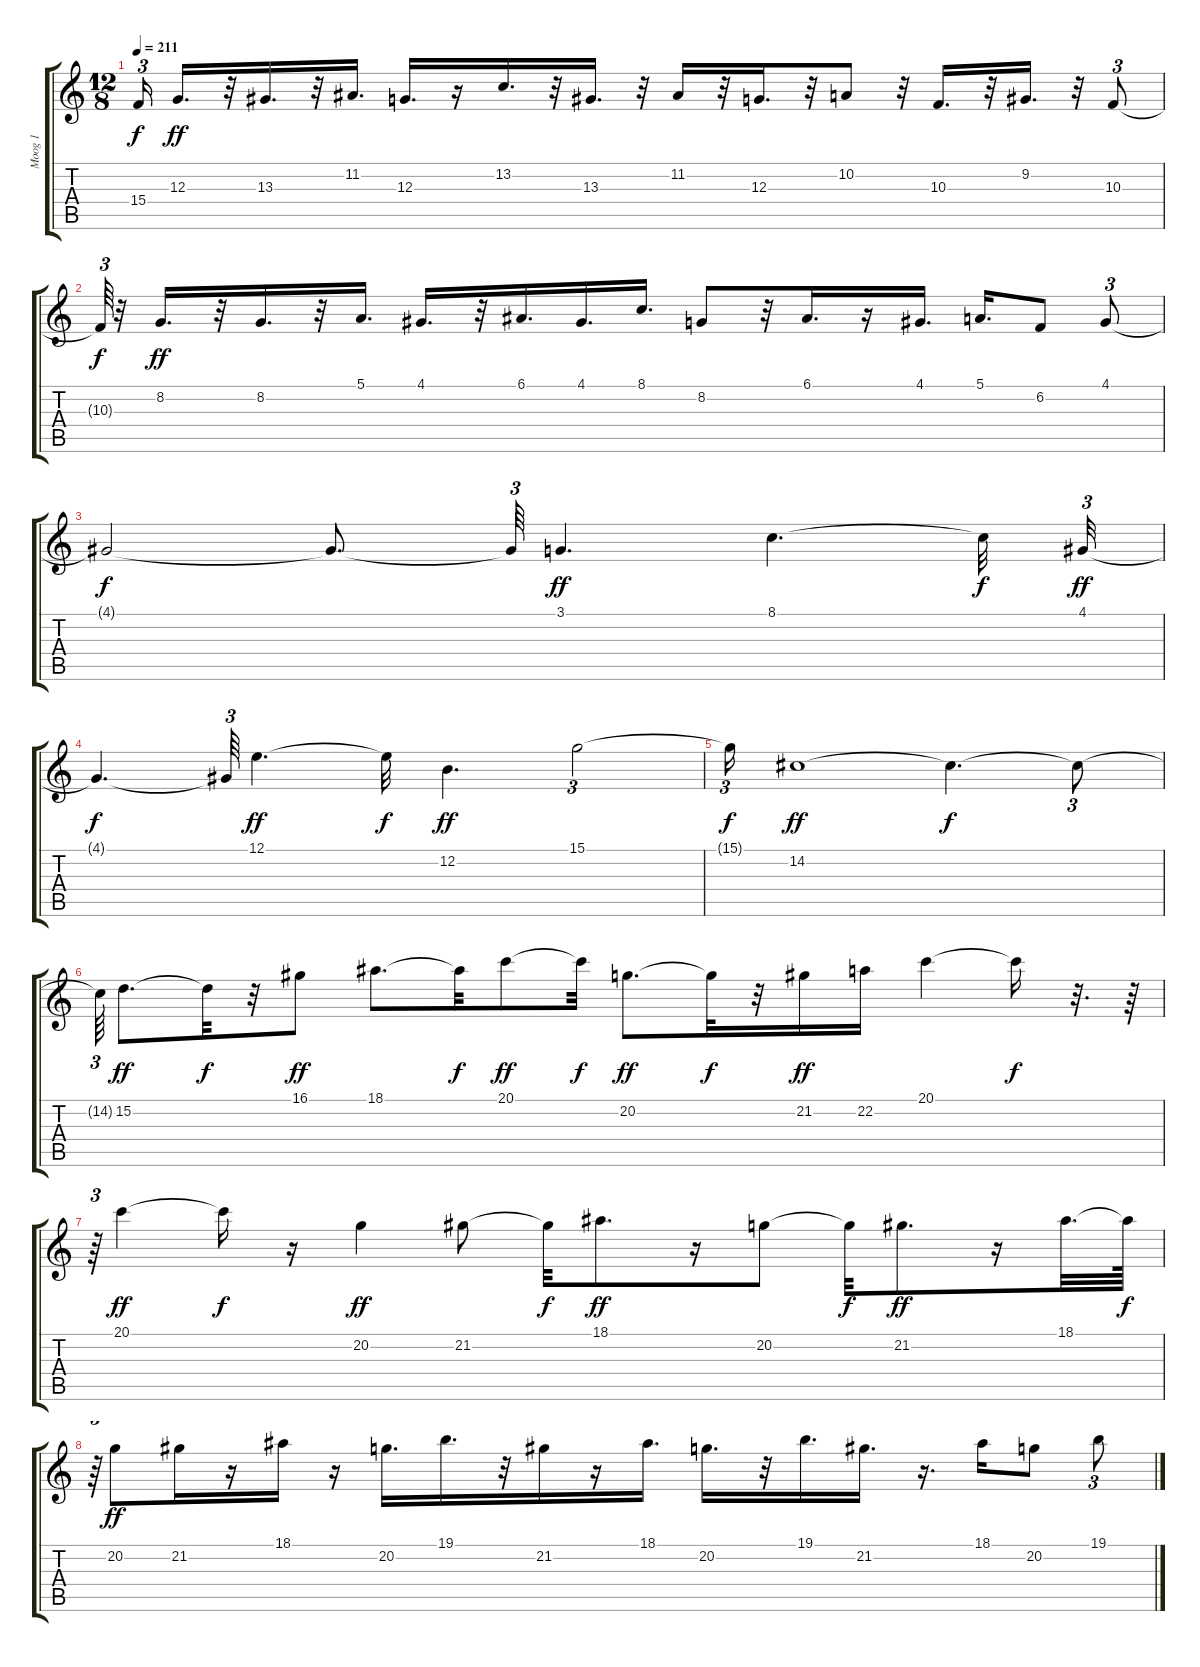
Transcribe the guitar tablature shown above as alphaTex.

\track ("Moog 1" "Moog 1") {instrument lead2sawtooth}
\staff {score tabs}
\tuning (E4 B3 G3 D3 A2 E2) {hide}
\ts (12 8)
\tempo 211
\clef g2
\ks c
15.4{t}.16{tu (3 2) dy f} 12.3.16{d dy ff} r.32 13.3.16{d} r.32 11.2.16{d} 12.3.16{d} r.16 13.2.16{d} r.32 13.3.16{d} r.32 11.2.16 r.32 12.3.16{d} r.32 10.2.8 r.32 10.3.16{d} r.32 9.2.16{d} r.32 10.3.8{tu (3 2)} |
10.3{t}.64{tu (3 2) dy f} r.32 8.2.16{d dy ff} r.32 8.2.16{d} r.32 5.1.16{d} 4.1.16{d} r.32 6.1.16{d} 4.1.16{d} 8.1.16{d} 8.2.8 r.32 6.1.16{d} r.16 4.1.16{d} 5.1.16{d} 6.2.8 4.1.8{tu (3 2)} |
4.1{t}.2{dy f} 4.1{t}.8{d} 4.1{t}.64{tu (3 2)} 3.1.4{d dy ff} 8.1.4{d} 8.1{t}.32{dy f} 4.1.32{tu (3 2) dy ff} |
4.1{t}.4{d dy f} 4.1{t}.64{tu (3 2)} 12.1.4{d dy ff} 12.1{t}.32{dy f} 12.2.4{d dy ff} 15.1.2{tu (3 2)} |
15.1{t}.16{tu (3 2) dy f} 14.2.1{dy ff} 14.2{t}.4{d dy f} 14.2{t}.8{tu (3 2)} |
14.2{t}.64{tu (3 2)} 15.2.8{d dy ff} 15.2{t}.32{dy f} r.32 16.1.8{dy ff} 18.1.8{d} 18.1{t}.32{dy f} 20.1.8{dy ff} 20.1{t}.32{dy f} 20.2.8{d dy ff} 20.2{t}.32{dy f} r.32 21.2.16{dy ff} 22.2.16 20.1.4 20.1{t}.16{dy f} r.32{d} r.64 |
r.64{tu (3 2)} 20.1.4{dy ff} 20.1{t}.16{dy f} r.16 20.2.4{dy ff} 21.2.8 21.2{t}.32{dy f} 18.1.8{d dy ff} r.16 20.2.8 20.2{t}.32{dy f} 21.2.8{d dy ff} r.16 18.1.32{d} 18.1{t}.64{dy f} |
r.64{tu (3 2)} 20.2.8{dy ff} 21.2.16 r.16 18.1.16 r.16 20.2.16{d} 19.1.16{d} r.32 21.2.16 r.16 18.1.16{d} 20.2.16{d} r.32 19.1.16{d} 21.2.16{d} r.16{d} 18.1.16 20.2.8 19.1.8{tu (3 2)}
